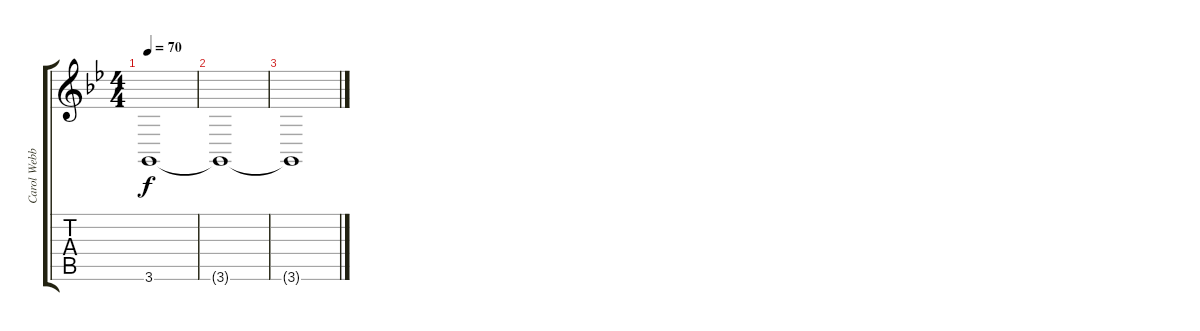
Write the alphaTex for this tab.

\track ("Carol Webb - 2nd Violin" "Carol Webb") {instrument stringensemble1}
\staff {score tabs}
\tuning (E4 B3 G3 D3 A2 E2) {hide}
\ts (4 4)
\tempo 70
\clef g2
\ks bb
3.6{t}.1{dy f} |
3.6{t}.1 |
3.6{t}.1
